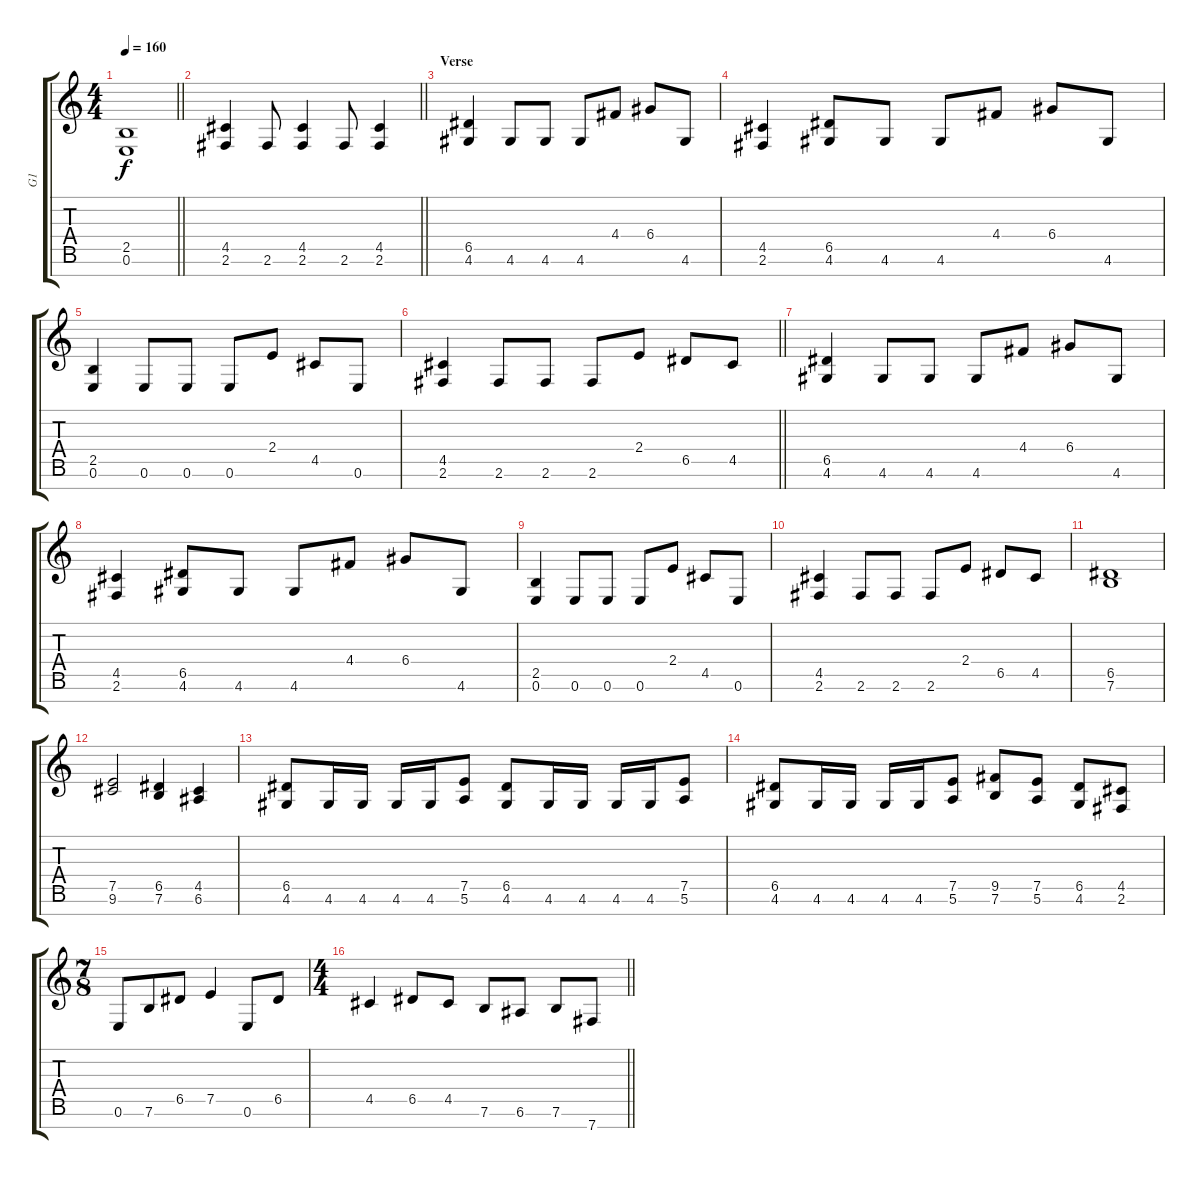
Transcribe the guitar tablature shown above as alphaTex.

\track ("G1" "G1") {instrument distortionguitar}
\staff {score tabs}
\tuning (E4 B3 G3 D3 A2 E2 B1) {hide}
\ts (4 4)
\tempo 160
\clef g2
\barLineRight lightlight
\ks c
(2.5 0.6).1{dy f} |
\barLineRight lightlight
(4.5 2.6).4 2.6.8 (4.5 2.6).4 2.6.8 (4.5 2.6).4 |
\section ("" "Verse")
(6.5 4.6).4 4.6.8 4.6.8 4.6.8 4.4.8 6.4.8 4.6.8 |
(4.5 2.6).4 (6.5 4.6).8 4.6.8 4.6.8 4.4.8 6.4.8 4.6.8 |
(2.5 0.6).4 0.6.8 0.6.8 0.6.8 2.4.8 4.5.8 0.6.8 |
\barLineRight lightlight
(4.5 2.6).4 2.6.8 2.6.8 2.6.8 2.4.8 6.5.8 4.5.8 |
(6.5 4.6).4 4.6.8 4.6.8 4.6.8 4.4.8 6.4.8 4.6.8 |
(4.5 2.6).4 (6.5 4.6).8 4.6.8 4.6.8 4.4.8 6.4.8 4.6.8 |
(2.5 0.6).4 0.6.8 0.6.8 0.6.8 2.4.8 4.5.8 0.6.8 |
(4.5 2.6).4 2.6.8 2.6.8 2.6.8 2.4.8 6.5.8 4.5.8 |
(6.5 7.6).1 |
(7.5 9.6).2 (6.5 7.6).4 (4.5 6.6).4 |
(6.5 4.6).8 4.6.16 4.6.16 4.6.16 4.6.16 (7.5 5.6).8 (6.5 4.6).8 4.6.16 4.6.16 4.6.16 4.6.16 (7.5 5.6).8 |
(6.5 4.6).8 4.6.16 4.6.16 4.6.16 4.6.16 (7.5 5.6).8 (9.5 7.6).8 (7.5 5.6).8 (6.5 4.6).8 (4.5 2.6).8 |
\ts (7 8)
0.6.8 7.6.8 6.5.8 7.5.4 0.6.8 6.5.8 |
\ts (4 4)
\barLineRight lightlight
4.5.4 6.5.8 4.5.8 7.6.8 6.6.8 7.6.8 7.7.8
